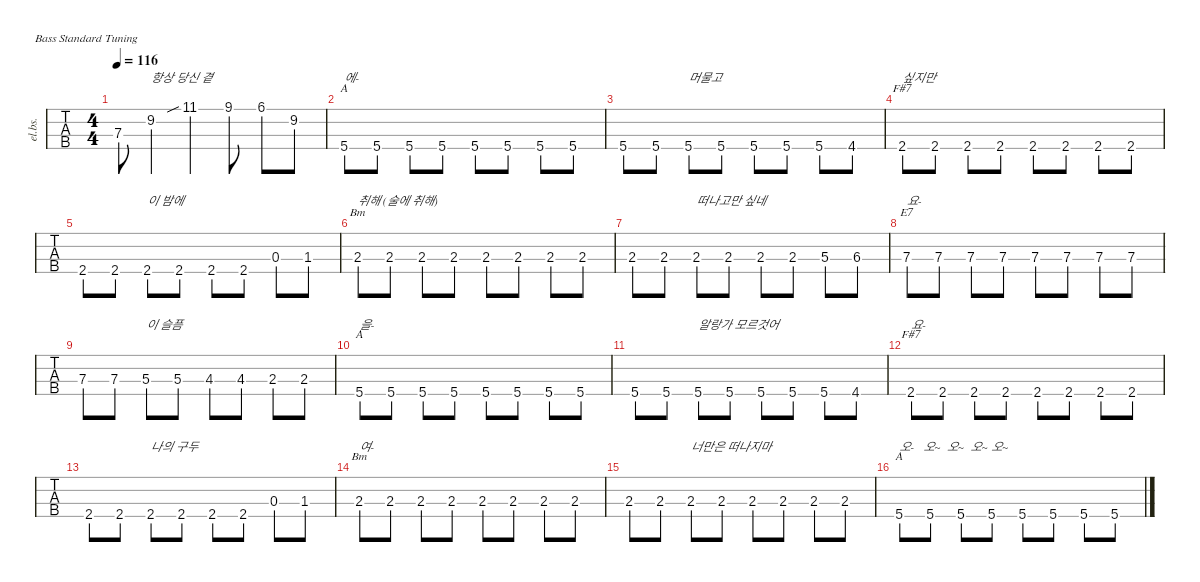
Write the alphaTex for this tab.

\defaultSystemsLayout 4
\hideDynamics
\bracketExtendMode nobrackets
\track ("Electric Bass" "el.bs.") {instrument electricbassfinger}
\staff {tabs}
\tuning (G2 D2 A1 E1)
\chord ("A" x x x 5) {showdiagram false showfingering false}
\chord ("F#7" x x x 2) {showdiagram false showfingering false}
\chord ("Bm" x x x 7) {firstfret 7 showdiagram false showfingering false}
\chord ("E7" x x 7 x) {firstfret 7 showdiagram false showfingering false}
\chord ("A" x x 0 x) {showdiagram false showfingering false}
\ts (4 4)
\tempo 116
\clef f4
\ks c
7.3.8{dy mf} 9.2.4{txt "항상 당신 곁"} 11.1{sib acc #}.4 9.1.8 6.1{acc #}.8 9.2.8 |
5.4.8{ch "A" txt "에-"} 5.4.8 5.4.8 5.4.8 5.4.8 5.4.8 5.4.8 5.4.8 |
5.4.8 5.4.8 5.4.8{txt "머물고"} 5.4.8 5.4.8 5.4.8 5.4.8 4.4{acc #}.8 |
2.4{acc #}.8{ch "F#7" txt "싶지만"} 2.4{acc #}.8 2.4{acc #}.8 2.4{acc #}.8 2.4{acc #}.8 2.4{acc #}.8 2.4{acc #}.8 2.4{acc #}.8 |
2.4{acc #}.8 2.4{acc #}.8 2.4{acc #}.8{txt "이 밤에 "} 2.4{acc #}.8 2.4{acc #}.8 2.4{acc #}.8 0.3.8 1.3{acc #}.8 |
2.3.8{ch "Bm" txt "취해 (술에 취해) "} 2.3.8 2.3.8 2.3.8 2.3.8 2.3.8 2.3.8 2.3.8 |
2.3.8 2.3.8 2.3.8{txt "떠나고만 싶네"} 2.3.8 2.3.8 2.3.8 5.3.8 6.3{acc #}.8 |
7.3.8{ch "E7" txt "요-"} 7.3.8 7.3.8 7.3.8 7.3.8 7.3.8 7.3.8 7.3.8 |
7.3.8 7.3.8 5.3.8{txt "이 슬픔"} 5.3.8 4.3{acc #}.8 4.3{acc #}.8 2.3.8 2.3.8 |
5.4.8{ch "A" txt "을-"} 5.4.8 5.4.8 5.4.8 5.4.8 5.4.8 5.4.8 5.4.8 |
5.4.8 5.4.8 5.4.8{txt "알랑가 모르것어"} 5.4.8 5.4.8 5.4.8 5.4.8 4.4{acc #}.8 |
2.4{acc #}.8{ch "F#7" txt "요-"} 2.4{acc #}.8 2.4{acc #}.8 2.4{acc #}.8 2.4{acc #}.8 2.4{acc #}.8 2.4{acc #}.8 2.4{acc #}.8 |
2.4{acc #}.8 2.4{acc #}.8 2.4{acc #}.8{txt "나의 구두"} 2.4{acc #}.8 2.4{acc #}.8 2.4{acc #}.8 0.3.8 1.3{acc #}.8 |
2.3.8{ch "Bm" txt "여-"} 2.3.8 2.3.8 2.3.8 2.3.8 2.3.8 2.3.8 2.3.8 |
2.3.8 2.3.8 2.3.8{txt "너만은 떠나지마"} 2.3.8 2.3.8 2.3.8 2.3.8 2.3.8 |
5.4.8{ch "A" txt "오-   오~  오~  오~ 오~"} 5.4.8 5.4.8 5.4.8 5.4.8 5.4.8 5.4.8 5.4.8
